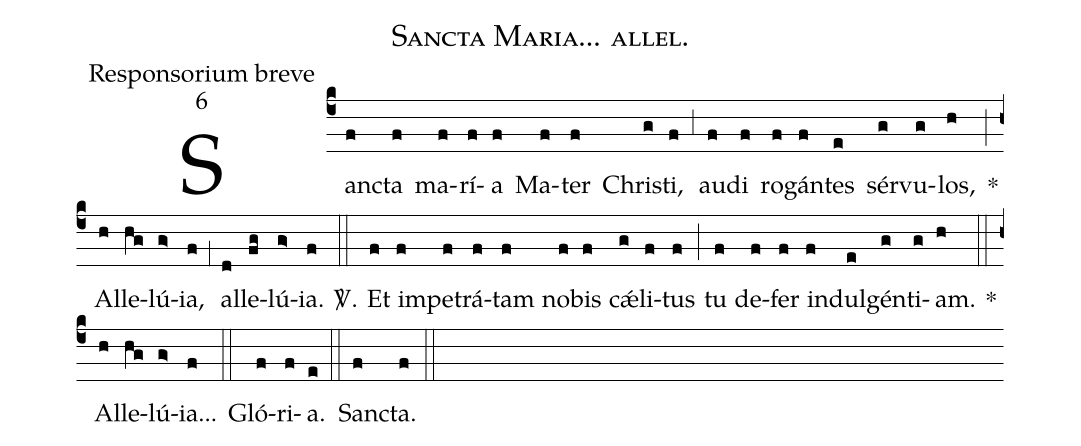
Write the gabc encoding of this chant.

name:Sancta Maria... allel.;
office-part:Responsorium breve;
mode:6;
%%
(c4) San(f)cta(f) ma(f)rí(f)a(f) Ma(f)ter(f) Chri(g)sti,(f) (;3) au(f)di(f) ro(f)gán(f)tes(e) sér(g)vu(g)los,(h) *(;) Al(h)le(hg)lú(g>)ia,(f) (;1) al(d)le(fg)lú(g>)ia.(f) <sp>V/</sp>.(::) Et(f) im(f)pe(f)trá(f)tam(f) no(f)bis(f) c<sp>'ae</sp>(g)li(f)tus(f) (;) tu(f) de(f)fer(f) in(f)dul(e)gén(g)ti(g)am.(h) *(::) Al(h)le(hg)lú(g>)ia...(f) (::) Gló(f)ri(f)a.(e) (::) San(f)cta.(f) (::)
